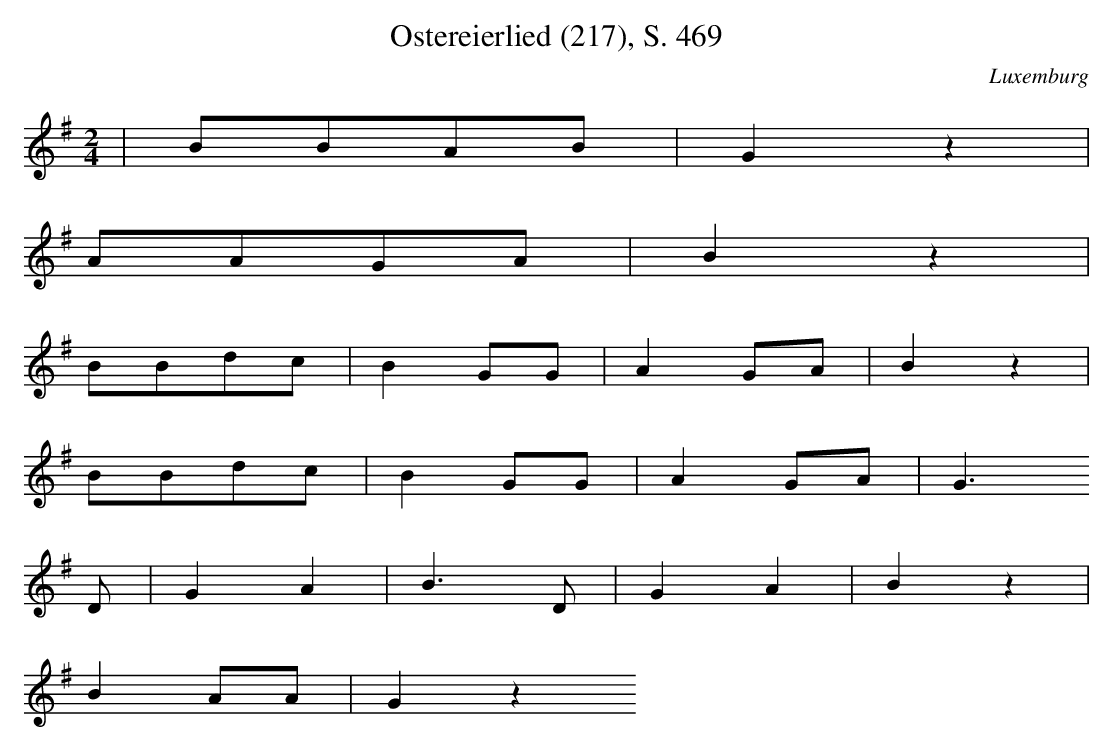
X:1
T: Ostereierlied (217), S. 469
O: Luxemburg
M: 2/4
L: 1/8
K: G
 | BBAB | G2z2 |
AAGA | B2z2 |
BBdc | B2GG | A2GA | B2z2 |
BBdc | B2GG | A2GA | G3
D | G2A2 | B3D | G2A2 | B2z2 |
B2AA | G2z2
